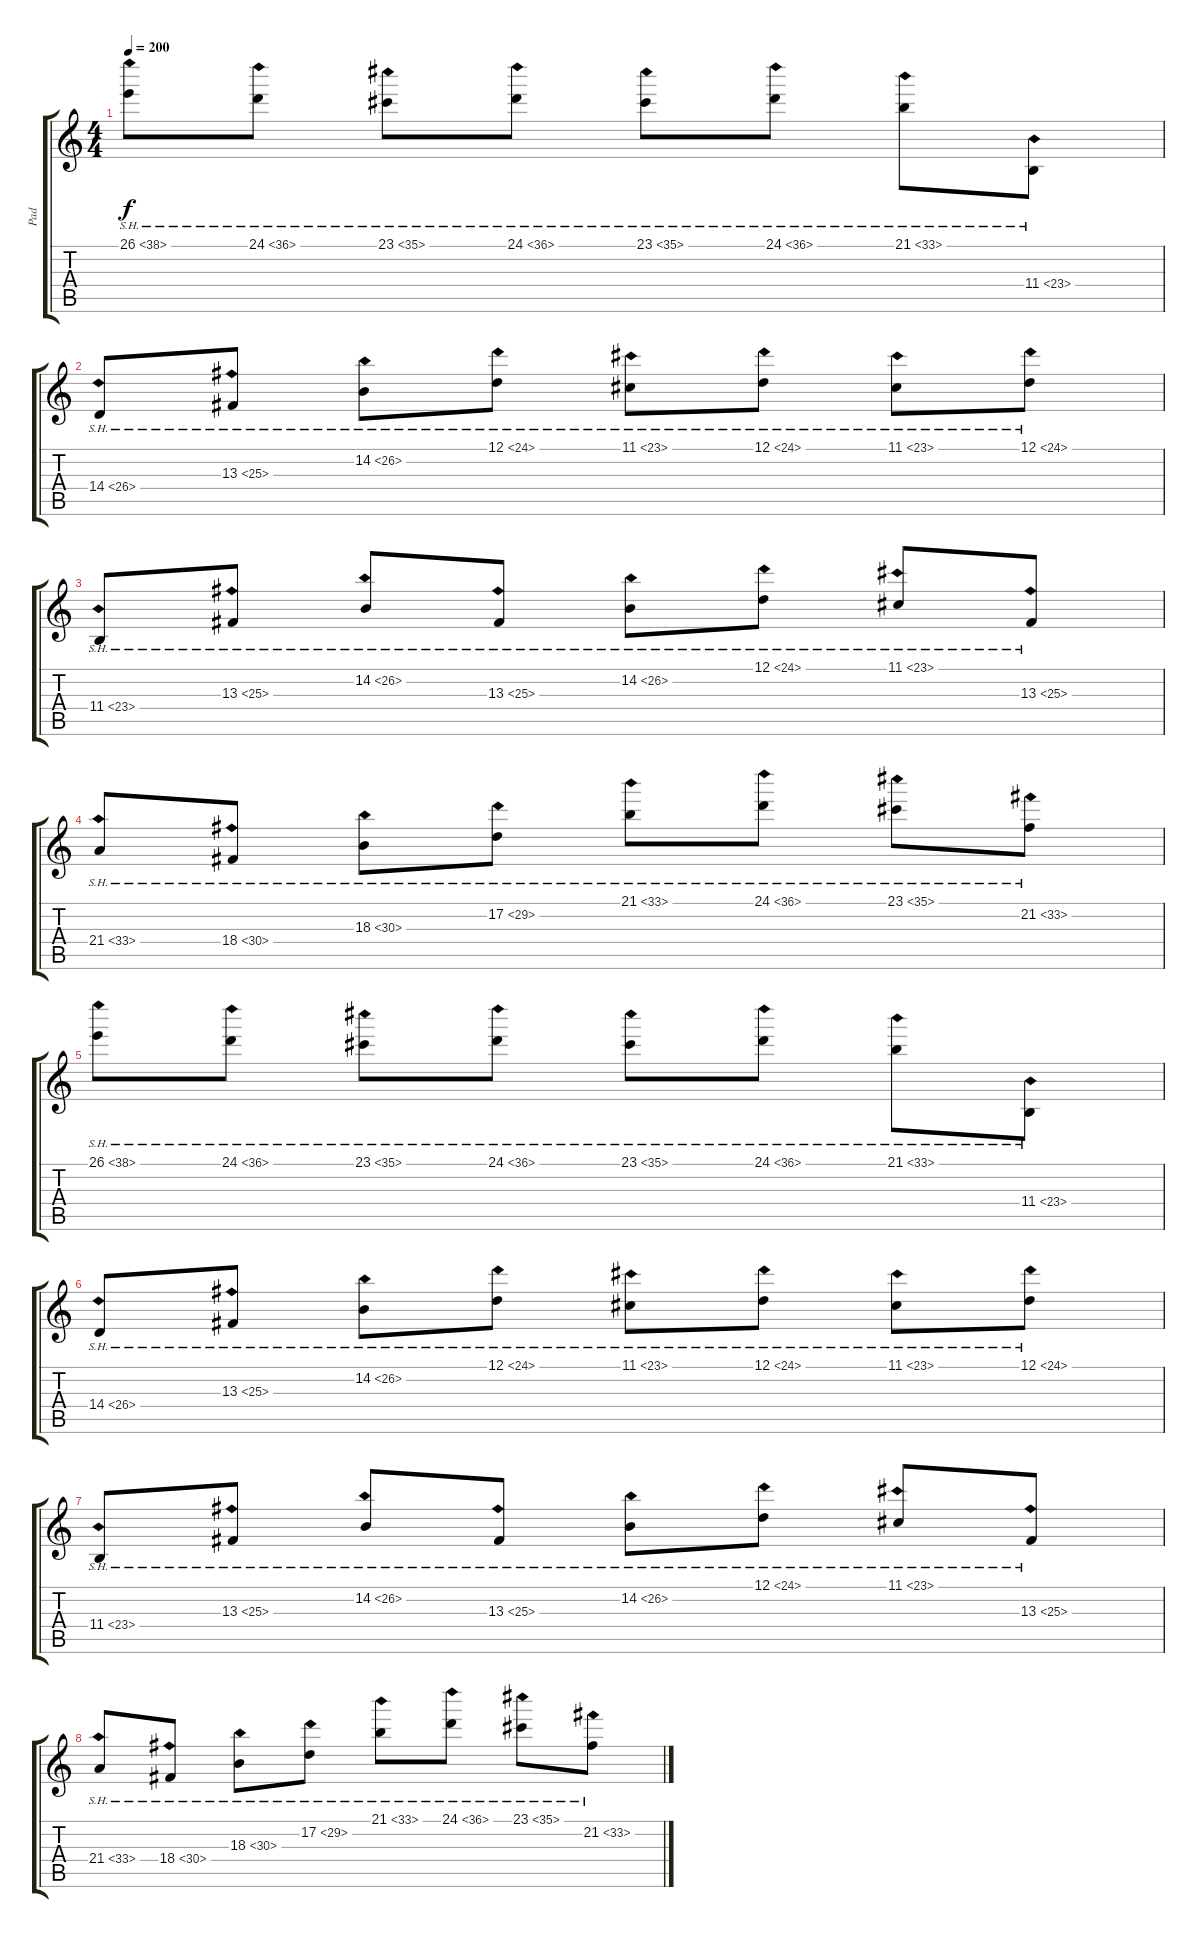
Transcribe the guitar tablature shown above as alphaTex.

\track ("Pad" "Pad") {instrument pad1newage}
\staff {score tabs}
\tuning (D4 A3 F3 C3 G2 D2) {hide}
\ts (4 4)
\tempo 200
\clef g2
\ks c
26.1{sh 12}.8{dy f} 24.1{sh 12}.8 23.1{sh 12}.8 24.1{sh 12}.8 23.1{sh 12}.8 24.1{sh 12}.8 21.1{sh 12}.8 11.4{sh 12}.8 |
14.4{sh 12}.8 13.3{sh 12}.8 14.2{sh 12}.8 12.1{sh 12}.8 11.1{sh 12}.8 12.1{sh 12}.8 11.1{sh 12}.8 12.1{sh 12}.8 |
11.4{sh 12}.8 13.3{sh 12}.8 14.2{sh 12}.8 13.3{sh 12}.8 14.2{sh 12}.8 12.1{sh 12}.8 11.1{sh 12}.8 13.3{sh 12}.8 |
21.4{sh 12}.8 18.4{sh 12}.8 18.3{sh 12}.8 17.2{sh 12}.8 21.1{sh 12}.8 24.1{sh 12}.8 23.1{sh 12}.8 21.2{sh 12}.8 |
26.1{sh 12}.8 24.1{sh 12}.8 23.1{sh 12}.8 24.1{sh 12}.8 23.1{sh 12}.8 24.1{sh 12}.8 21.1{sh 12}.8 11.4{sh 12}.8 |
14.4{sh 12}.8 13.3{sh 12}.8 14.2{sh 12}.8 12.1{sh 12}.8 11.1{sh 12}.8 12.1{sh 12}.8 11.1{sh 12}.8 12.1{sh 12}.8 |
11.4{sh 12}.8 13.3{sh 12}.8 14.2{sh 12}.8 13.3{sh 12}.8 14.2{sh 12}.8 12.1{sh 12}.8 11.1{sh 12}.8 13.3{sh 12}.8 |
21.4{sh 12}.8 18.4{sh 12}.8 18.3{sh 12}.8 17.2{sh 12}.8 21.1{sh 12}.8 24.1{sh 12}.8 23.1{sh 12}.8 21.2{sh 12}.8
